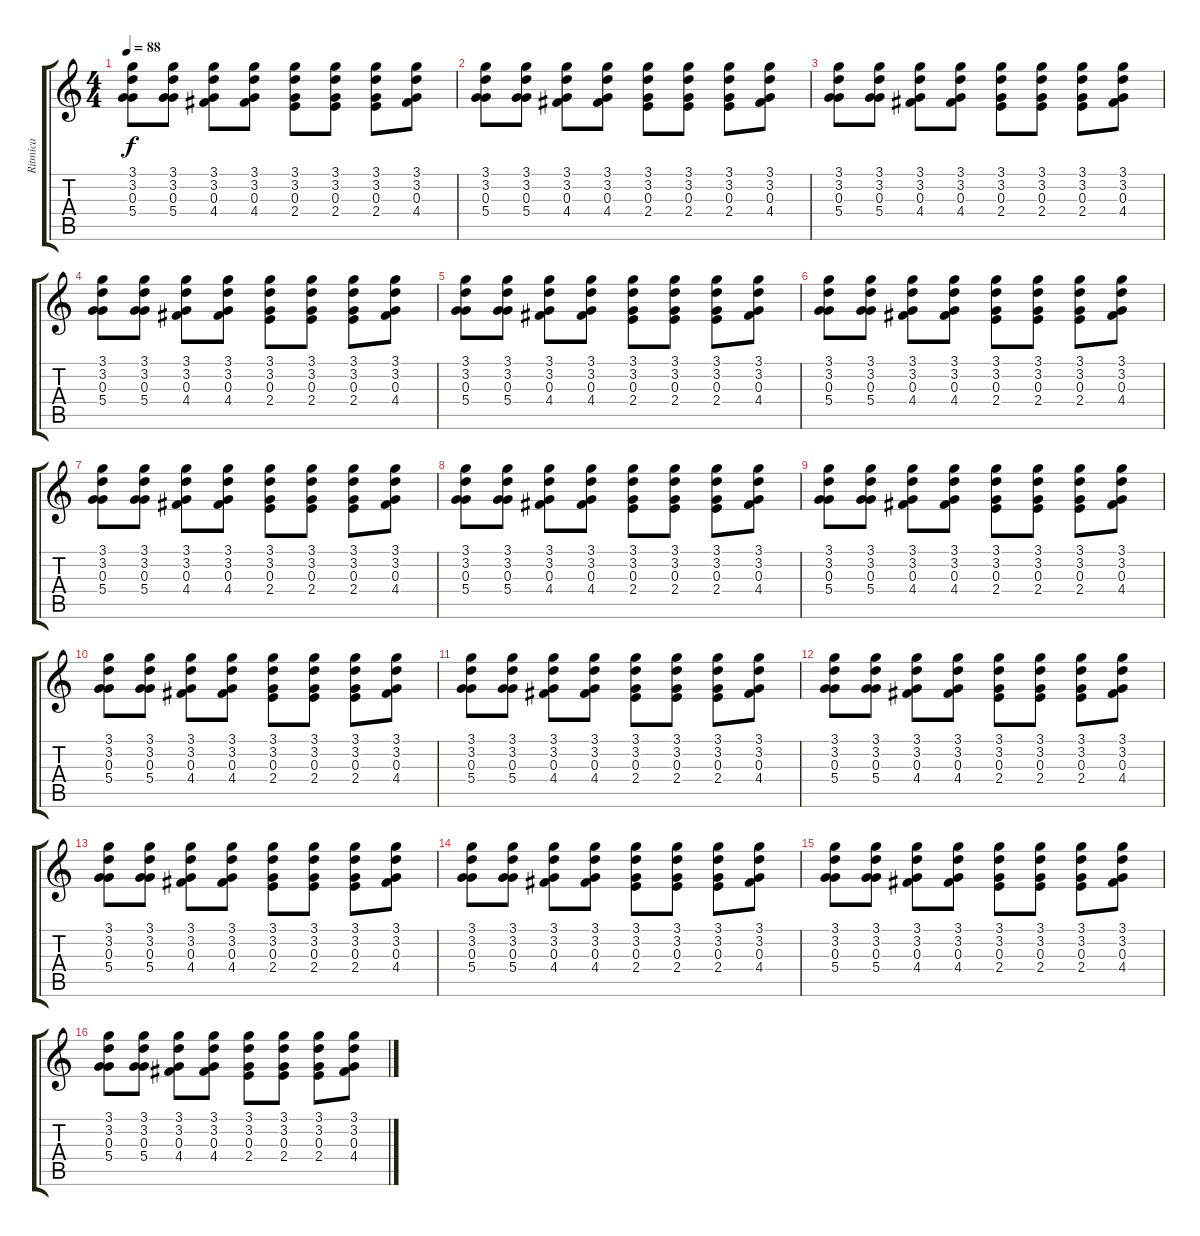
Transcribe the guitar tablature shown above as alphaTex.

\track ("Ritmica" "Ritmica") {instrument acousticguitarsteel}
\staff {score tabs}
\tuning (E4 B3 G3 D3 A2 D2) {hide}
\ts (4 4)
\tempo 88
\clef g2
\ks c
(3.1 3.2 0.3 5.4).8{dy f} (3.1 3.2 0.3 5.4).8 (3.1 3.2 0.3 4.4).8 (3.1 3.2 0.3 4.4).8 (3.1 3.2 0.3 2.4).8 (3.1 3.2 0.3 2.4).8 (3.1 3.2 0.3 2.4).8 (3.1 3.2 0.3 4.4).8 |
(3.1 3.2 0.3 5.4).8 (3.1 3.2 0.3 5.4).8 (3.1 3.2 0.3 4.4).8 (3.1 3.2 0.3 4.4).8 (3.1 3.2 0.3 2.4).8 (3.1 3.2 0.3 2.4).8 (3.1 3.2 0.3 2.4).8 (3.1 3.2 0.3 4.4).8 |
(3.1 3.2 0.3 5.4).8 (3.1 3.2 0.3 5.4).8 (3.1 3.2 0.3 4.4).8 (3.1 3.2 0.3 4.4).8 (3.1 3.2 0.3 2.4).8 (3.1 3.2 0.3 2.4).8 (3.1 3.2 0.3 2.4).8 (3.1 3.2 0.3 4.4).8 |
(3.1 3.2 0.3 5.4).8 (3.1 3.2 0.3 5.4).8 (3.1 3.2 0.3 4.4).8 (3.1 3.2 0.3 4.4).8 (3.1 3.2 0.3 2.4).8 (3.1 3.2 0.3 2.4).8 (3.1 3.2 0.3 2.4).8 (3.1 3.2 0.3 4.4).8 |
(3.1 3.2 0.3 5.4).8 (3.1 3.2 0.3 5.4).8 (3.1 3.2 0.3 4.4).8 (3.1 3.2 0.3 4.4).8 (3.1 3.2 0.3 2.4).8 (3.1 3.2 0.3 2.4).8 (3.1 3.2 0.3 2.4).8 (3.1 3.2 0.3 4.4).8 |
(3.1 3.2 0.3 5.4).8 (3.1 3.2 0.3 5.4).8 (3.1 3.2 0.3 4.4).8 (3.1 3.2 0.3 4.4).8 (3.1 3.2 0.3 2.4).8 (3.1 3.2 0.3 2.4).8 (3.1 3.2 0.3 2.4).8 (3.1 3.2 0.3 4.4).8 |
(3.1 3.2 0.3 5.4).8 (3.1 3.2 0.3 5.4).8 (3.1 3.2 0.3 4.4).8 (3.1 3.2 0.3 4.4).8 (3.1 3.2 0.3 2.4).8 (3.1 3.2 0.3 2.4).8 (3.1 3.2 0.3 2.4).8 (3.1 3.2 0.3 4.4).8 |
(3.1 3.2 0.3 5.4).8 (3.1 3.2 0.3 5.4).8 (3.1 3.2 0.3 4.4).8 (3.1 3.2 0.3 4.4).8 (3.1 3.2 0.3 2.4).8 (3.1 3.2 0.3 2.4).8 (3.1 3.2 0.3 2.4).8 (3.1 3.2 0.3 4.4).8 |
(3.1 3.2 0.3 5.4).8 (3.1 3.2 0.3 5.4).8 (3.1 3.2 0.3 4.4).8 (3.1 3.2 0.3 4.4).8 (3.1 3.2 0.3 2.4).8 (3.1 3.2 0.3 2.4).8 (3.1 3.2 0.3 2.4).8 (3.1 3.2 0.3 4.4).8 |
(3.1 3.2 0.3 5.4).8 (3.1 3.2 0.3 5.4).8 (3.1 3.2 0.3 4.4).8 (3.1 3.2 0.3 4.4).8 (3.1 3.2 0.3 2.4).8 (3.1 3.2 0.3 2.4).8 (3.1 3.2 0.3 2.4).8 (3.1 3.2 0.3 4.4).8 |
(3.1 3.2 0.3 5.4).8 (3.1 3.2 0.3 5.4).8 (3.1 3.2 0.3 4.4).8 (3.1 3.2 0.3 4.4).8 (3.1 3.2 0.3 2.4).8 (3.1 3.2 0.3 2.4).8 (3.1 3.2 0.3 2.4).8 (3.1 3.2 0.3 4.4).8 |
(3.1 3.2 0.3 5.4).8 (3.1 3.2 0.3 5.4).8 (3.1 3.2 0.3 4.4).8 (3.1 3.2 0.3 4.4).8 (3.1 3.2 0.3 2.4).8 (3.1 3.2 0.3 2.4).8 (3.1 3.2 0.3 2.4).8 (3.1 3.2 0.3 4.4).8 |
(3.1 3.2 0.3 5.4).8 (3.1 3.2 0.3 5.4).8 (3.1 3.2 0.3 4.4).8 (3.1 3.2 0.3 4.4).8 (3.1 3.2 0.3 2.4).8 (3.1 3.2 0.3 2.4).8 (3.1 3.2 0.3 2.4).8 (3.1 3.2 0.3 4.4).8 |
(3.1 3.2 0.3 5.4).8 (3.1 3.2 0.3 5.4).8 (3.1 3.2 0.3 4.4).8 (3.1 3.2 0.3 4.4).8 (3.1 3.2 0.3 2.4).8 (3.1 3.2 0.3 2.4).8 (3.1 3.2 0.3 2.4).8 (3.1 3.2 0.3 4.4).8 |
(3.1 3.2 0.3 5.4).8 (3.1 3.2 0.3 5.4).8 (3.1 3.2 0.3 4.4).8 (3.1 3.2 0.3 4.4).8 (3.1 3.2 0.3 2.4).8 (3.1 3.2 0.3 2.4).8 (3.1 3.2 0.3 2.4).8 (3.1 3.2 0.3 4.4).8 |
(3.1 3.2 0.3 5.4).8 (3.1 3.2 0.3 5.4).8 (3.1 3.2 0.3 4.4).8 (3.1 3.2 0.3 4.4).8 (3.1 3.2 0.3 2.4).8 (3.1 3.2 0.3 2.4).8 (3.1 3.2 0.3 2.4).8 (3.1 3.2 0.3 4.4).8
